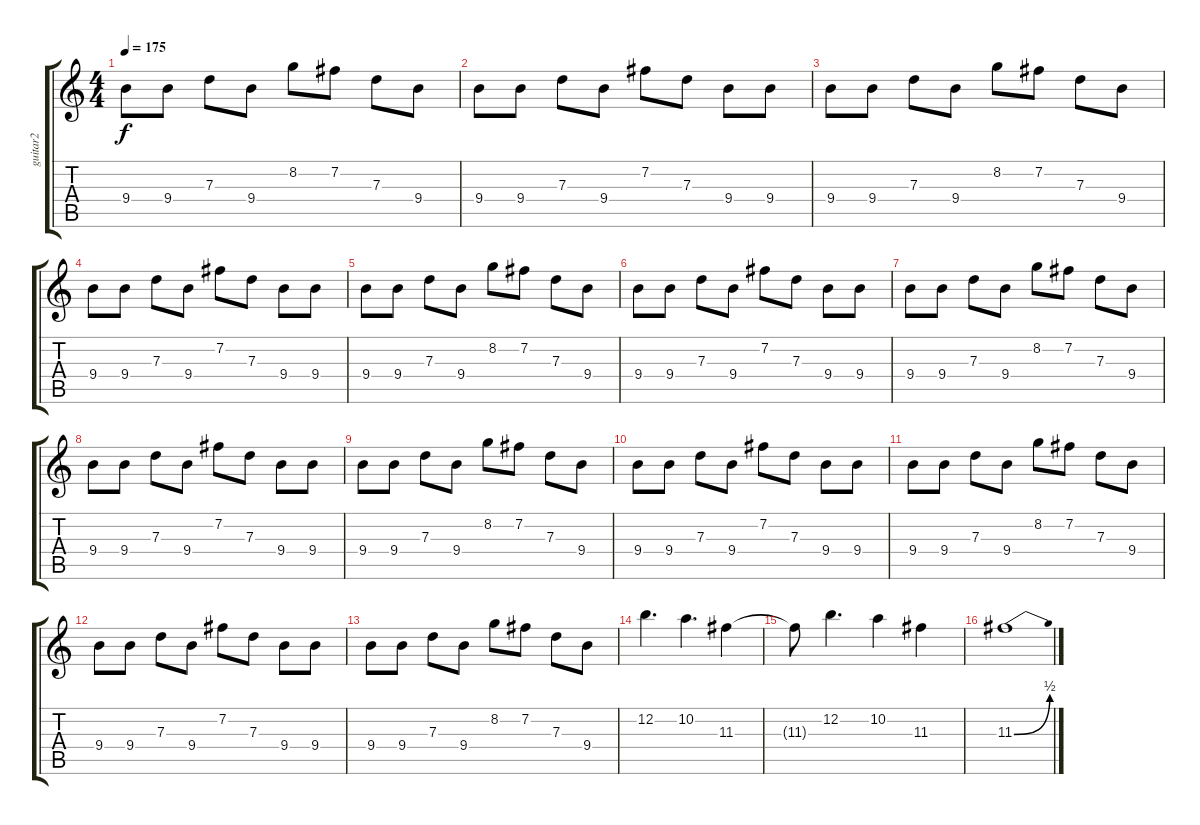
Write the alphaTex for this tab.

\track ("guitar2" "guitar2") {instrument acousticguitarsteel}
\staff {score tabs}
\tuning (E4 B3 G3 D3 A2 E2) {hide}
\ts (4 4)
\tempo 175
\clef g2
\ks c
9.4.8{dy f} 9.4.8 7.3.8 9.4.8 8.2.8 7.2.8 7.3.8 9.4.8 |
9.4.8 9.4.8 7.3.8 9.4.8 7.2.8 7.3.8 9.4.8 9.4.8 |
9.4.8 9.4.8 7.3.8 9.4.8 8.2.8 7.2.8 7.3.8 9.4.8 |
9.4.8 9.4.8 7.3.8 9.4.8 7.2.8 7.3.8 9.4.8 9.4.8 |
9.4.8 9.4.8 7.3.8 9.4.8 8.2.8 7.2.8 7.3.8 9.4.8 |
9.4.8 9.4.8 7.3.8 9.4.8 7.2.8 7.3.8 9.4.8 9.4.8 |
9.4.8 9.4.8 7.3.8 9.4.8 8.2.8 7.2.8 7.3.8 9.4.8 |
9.4.8 9.4.8 7.3.8 9.4.8 7.2.8 7.3.8 9.4.8 9.4.8 |
9.4.8 9.4.8 7.3.8 9.4.8 8.2.8 7.2.8 7.3.8 9.4.8 |
9.4.8 9.4.8 7.3.8 9.4.8 7.2.8 7.3.8 9.4.8 9.4.8 |
9.4.8 9.4.8 7.3.8 9.4.8 8.2.8 7.2.8 7.3.8 9.4.8 |
9.4.8 9.4.8 7.3.8 9.4.8 7.2.8 7.3.8 9.4.8 9.4.8 |
9.4.8 9.4.8 7.3.8 9.4.8 8.2.8 7.2.8 7.3.8 9.4.8 |
12.2.4{d} 10.2.4{d} 11.3.4 |
11.3{t}.8 12.2.4{d} 10.2.4 11.3.4 |
11.3{be (bend 0 0 60 2)}.1
